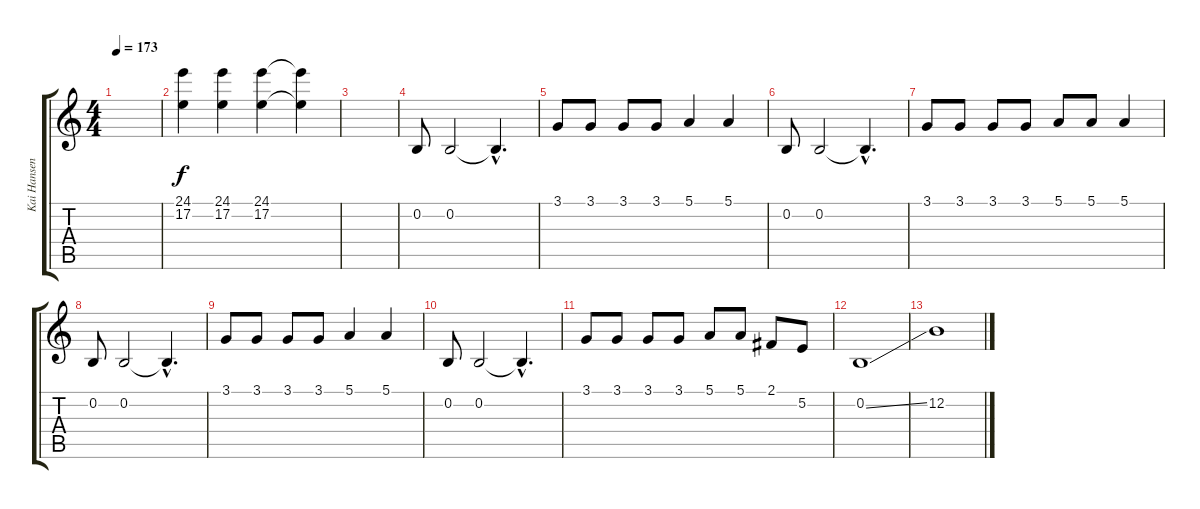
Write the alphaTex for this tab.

\track ("Kai Hansen" "Kai Hansen") {instrument lead2sawtooth}
\staff {score tabs}
\tuning (E4 B3 G3 D3 A2 E2) {hide}
\ts (4 4)
\tempo 173
\clef g2
\ks c
|
(24.1 17.2).4 (24.1 17.2).4 (24.1 17.2).4 (24.1{t} 17.2{t}).4 |
|
0.2.8 0.2.2 0.2{hac t}.4{d} |
3.1.8 3.1.8 3.1.8 3.1.8 5.1.4 5.1.4 |
0.2.8 0.2.2 0.2{hac t}.4{d} |
3.1.8 3.1.8 3.1.8 3.1.8 5.1.8 5.1.8 5.1.4 |
0.2.8 0.2.2 0.2{hac t}.4{d} |
3.1.8 3.1.8 3.1.8 3.1.8 5.1.4 5.1.4 |
0.2.8 0.2.2 0.2{hac t}.4{d} |
3.1.8 3.1.8 3.1.8 3.1.8 5.1.8 5.1.8 2.1.8 5.2.8 |
0.2{ss}.1 |
12.2.1
